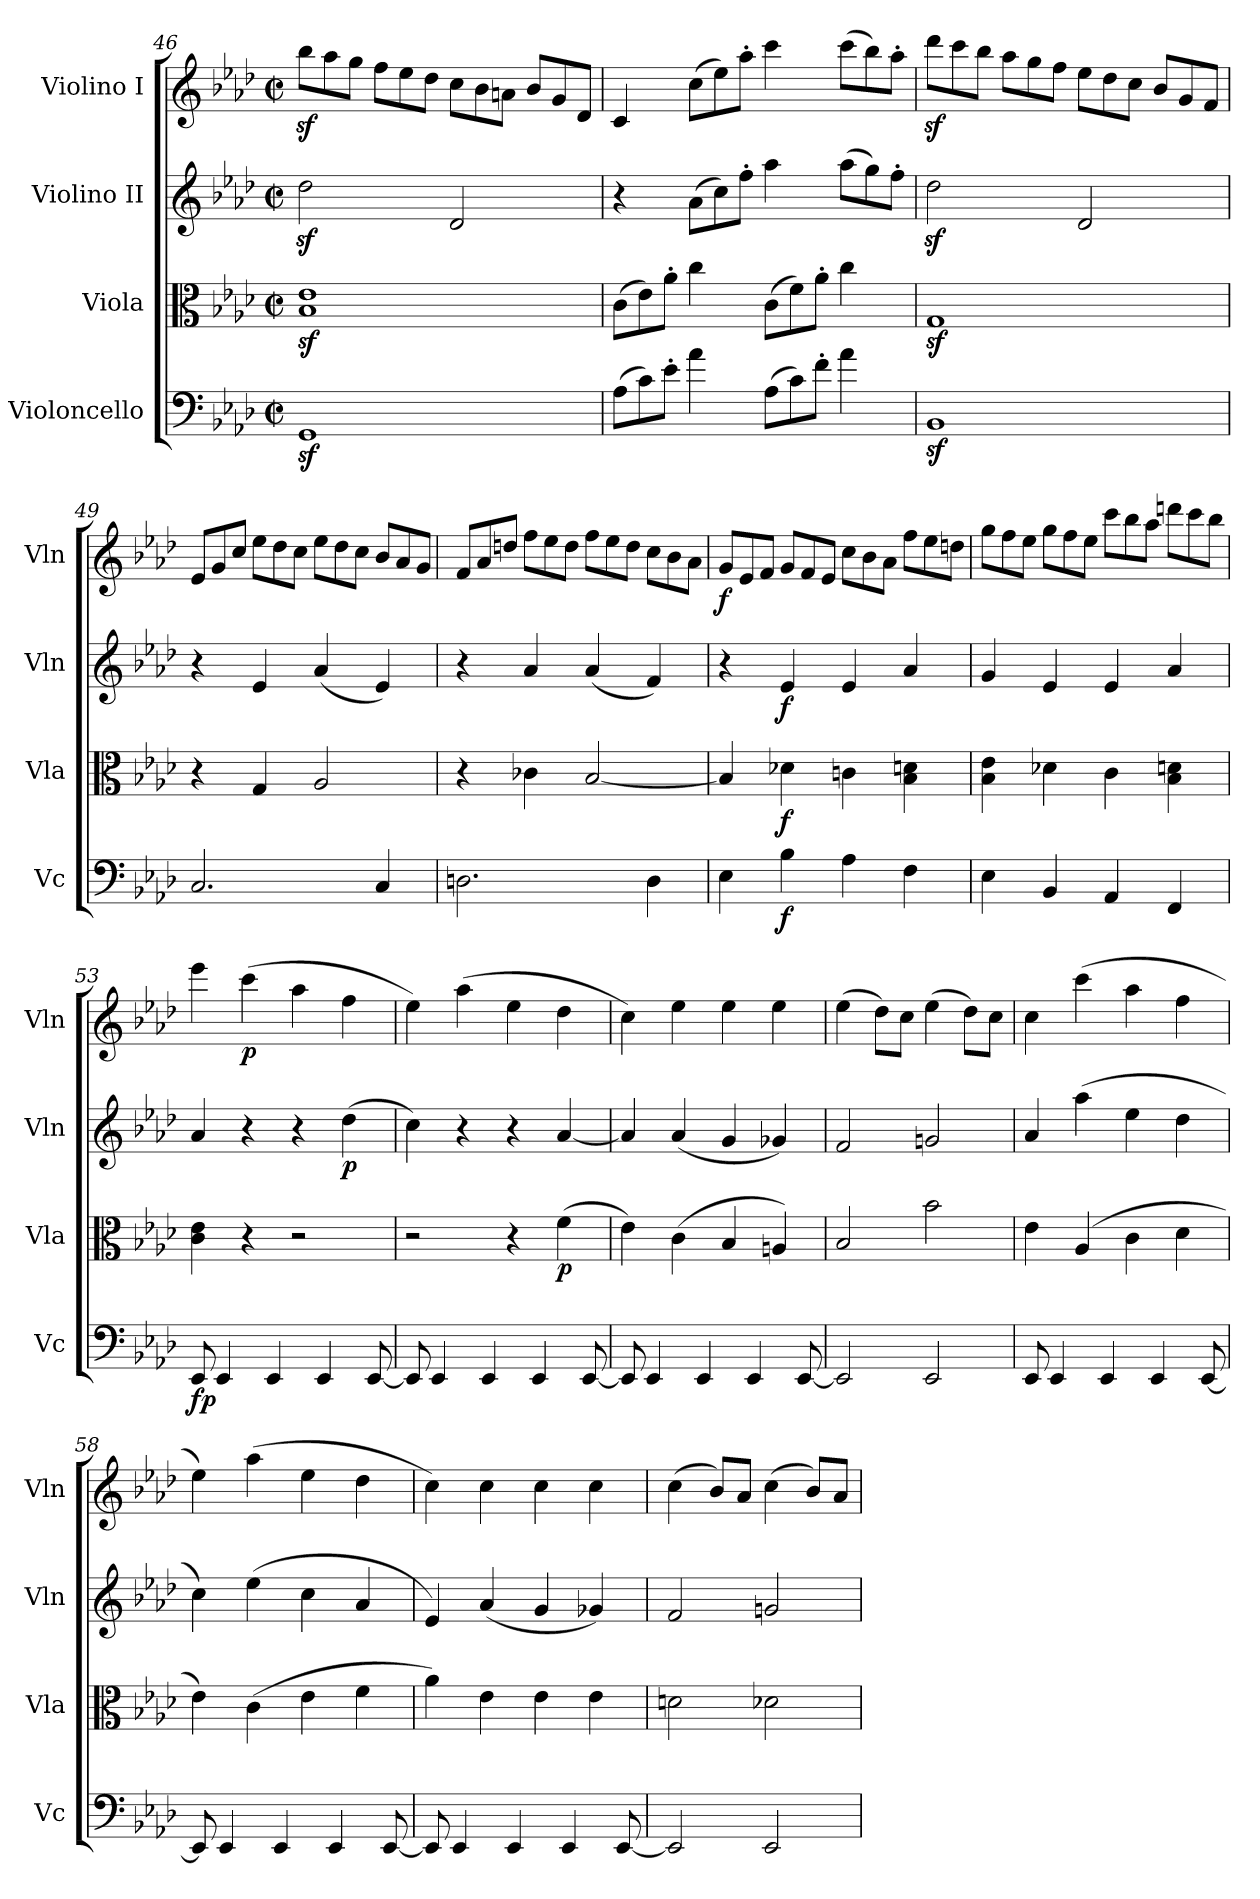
**kern	**dynam	**kern	**dynam	**kern	**dynam	**kern	**dynam
*part4	*part4	*part3	*part3	*part2	*part2	*part1	*part1
*staff4	*staff4	*staff3	*staff3	*staff2	*staff2	*staff1	*staff1
*I"Violoncello	*	*I"Viola	*	*I"Violino II	*	*I"Violino I	*
*I'Vc	*	*I'Vla	*	*I'Vln	*	*I'Vln	*
*clefF4	*	*clefC3	*	*clefG2	*	*clefG2	*
*k[b-e-a-d-]	*	*k[b-e-a-d-]	*	*k[b-e-a-d-]	*	*k[b-e-a-d-]	*
*M2/2	*	*M2/2	*	*M2/2	*	*M2/2	*
*met(c|)	*	*met(c|)	*	*met(c|)	*	*met(c|)	*
*	*	*	*	*	*	*Xtuplet	*
=46	=46	=46	=46	=46	=46	=46	=46
1GGz<	.	1B-z< 1e-z<	.	2dd-z<\	.	12bb-z<\L	.
.	.	.	.	.	.	12aa-\	.
.	.	.	.	.	.	12gg\J	.
.	.	.	.	.	.	12ff\L	.
.	.	.	.	.	.	12ee-\	.
.	.	.	.	.	.	12dd-\J	.
.	.	.	.	2d-/	.	12cc\L	.
.	.	.	.	.	.	12b-\	.
.	.	.	.	.	.	12an\J	.
.	.	.	.	.	.	12b-/L	.
.	.	.	.	.	.	12g/	.
.	.	.	.	.	.	12d-/J	.
!!LO:LB:g=z
=47	=47	=47	=47	=47	=47	=47	=47
*Xtuplet	*	*Xtuplet	*	*	*	*	*
(12A-\L	.	(12c\L	.	4r	.	4c/	.
12c\)	.	12e-\)	.	.	.	.	.
12e-'\J	.	12a-'\J	.	.	.	.	.
*	*	*	*	*Xtuplet	*	*	*
4a-\	.	4cc\	.	(12a-\L	.	(12cc\L	.
.	.	.	.	12cc\)	.	12ee-\)	.
.	.	.	.	12ff'\J	.	12aa-'\J	.
(12A-\L	.	(12c\L	.	4aa-\	.	4ccc\	.
12c\)	.	12f\)	.	.	.	.	.
12f'\J	.	12a-'\J	.	.	.	.	.
4a-\	.	4cc\	.	(12aa-\L	.	(12ccc\L	.
.	.	.	.	12gg\)	.	12bb-\)	.
.	.	.	.	12ff'\J	.	12aa-'\J	.
=48	=48	=48	=48	=48	=48	=48	=48
1BB-z<	.	1Gz<	.	2dd-z<\	.	12ddd-z<\L	.
.	.	.	.	.	.	12ccc\	.
.	.	.	.	.	.	12bb-\J	.
.	.	.	.	.	.	12aa-\L	.
.	.	.	.	.	.	12gg\	.
.	.	.	.	.	.	12ff\J	.
.	.	.	.	2d-/	.	12ee-\L	.
.	.	.	.	.	.	12dd-\	.
.	.	.	.	.	.	12cc\J	.
.	.	.	.	.	.	12b-/L	.
.	.	.	.	.	.	12g/	.
.	.	.	.	.	.	12f/J	.
=49	=49	=49	=49	=49	=49	=49	=49
2.C/	.	4r	.	4r	.	12e-/L	.
.	.	.	.	.	.	12g/	.
.	.	.	.	.	.	12cc/J	.
.	.	4G/	.	4e-/	.	12ee-\L	.
.	.	.	.	.	.	12dd-\	.
.	.	.	.	.	.	12cc\J	.
.	.	2A-/	.	(4a-/	.	12ee-\L	.
.	.	.	.	.	.	12dd-\	.
.	.	.	.	.	.	12cc\J	.
4C/	.	.	.	4e-/)	.	12b-/L	.
.	.	.	.	.	.	12a-/	.
.	.	.	.	.	.	12g/J	.
!!LO:LB:g=z
=50	=50	=50	=50	=50	=50	=50	=50
2.Dn\	.	4r	.	4r	.	12f/L	.
.	.	.	.	.	.	12a-/	.
.	.	.	.	.	.	12ddn/J	.
.	.	4c-X\	.	4a-/	.	12ff\L	.
.	.	.	.	.	.	12ee-\	.
.	.	.	.	.	.	12dd\J	.
.	.	[2B-/	.	(4a-/	.	12ff\L	.
.	.	.	.	.	.	12ee-\	.
.	.	.	.	.	.	12dd\J	.
4D\	.	.	.	4f/)	.	12cc\L	.
.	.	.	.	.	.	12b-\	.
.	.	.	.	.	.	12a-\J	.
=51	=51	=51	=51	=51	=51	=51	=51
!	!	!	!	!	!	!	!LO:DY:b
4E-\	.	4B-/]	.	4r	.	12g/L	f
.	.	.	.	.	.	12e-/	.
.	.	.	.	.	.	12f/J	.
!	!LO:DY:b	!	!LO:DY:b	!	!LO:DY:b	!	!
4B-\	f	4d-X\	f	4e-/	f	12g/L	.
.	.	.	.	.	.	12f/	.
.	.	.	.	.	.	12e-/J	.
4A-\	.	4cn\	.	4e-/	.	12cc\L	.
.	.	.	.	.	.	12b-\	.
.	.	.	.	.	.	12a-\J	.
4F\	.	4B-\ 4dn\	.	4a-/	.	12ff\L	.
.	.	.	.	.	.	12ee-\	.
.	.	.	.	.	.	12ddn\J	.
=52	=52	=52	=52	=52	=52	=52	=52
4E-\	.	4B-\ 4e-\	.	4g/	.	12gg\L	.
.	.	.	.	.	.	12ff\	.
.	.	.	.	.	.	12ee-\J	.
4BB-/	.	4d-X\	.	4e-/	.	12gg\L	.
.	.	.	.	.	.	12ff\	.
.	.	.	.	.	.	12ee-\J	.
4AA-/	.	4c\	.	4e-/	.	12ccc\L	.
.	.	.	.	.	.	12bb-\	.
.	.	.	.	.	.	12aa-\J	.
4FF/	.	4B-\ 4dn\	.	4a-/	.	12dddn\L	.
.	.	.	.	.	.	12ccc\	.
.	.	.	.	.	.	12bb-\J	.
=53	=53	=53	=53	=53	=53	=53	=53
!	!LO:DY:b	!	!	!	!	!	!
8EE-/	fp	4c\ 4e-\	.	4a-/	.	4eee-\	.
4EE-/	.	.	.	.	.	.	.
!	!	!	!	!	!	!	!LO:DY:b
.	.	4r	.	4r	.	(4ccc\	p
4EE-/	.	.	.	.	.	.	.
.	.	2r	.	4r	.	4aa-\	.
4EE-/	.	.	.	.	.	.	.
!	!	!	!	!	!LO:DY:b	!	!
.	.	.	.	(4dd-\	p	4ff\	.
[8EE-/	.	.	.	.	.	.	.
!!LO:PB:g=z
=54	=54	=54	=54	=54	=54	=54	=54
8EE-/]	.	2r	.	4cc\)	.	4ee-\)	.
4EE-/	.	.	.	.	.	.	.
.	.	.	.	4r	.	(4aa-\	.
4EE-/	.	.	.	.	.	.	.
.	.	4r	.	4r	.	4ee-\	.
4EE-/	.	.	.	.	.	.	.
!	!	!	!LO:DY:b	!	!	!	!
.	.	(4f\	p	[4a-/	.	4dd-\	.
[8EE-/	.	.	.	.	.	.	.
=55	=55	=55	=55	=55	=55	=55	=55
8EE-/]	.	4e-\)	.	4a-/]	.	4cc\)	.
4EE-/	.	.	.	.	.	.	.
.	.	(4c\	.	(4a-/	.	4ee-\	.
4EE-/	.	.	.	.	.	.	.
.	.	4B-/	.	4g/	.	4ee-\	.
4EE-/	.	.	.	.	.	.	.
.	.	4An/)	.	4g-X/)	.	4ee-\	.
[8EE-/	.	.	.	.	.	.	.
=56	=56	=56	=56	=56	=56	=56	=56
2EE-/]	.	2B-/	.	2f/	.	(4ee-\	.
.	.	.	.	.	.	8dd-\L)	.
.	.	.	.	.	.	8cc\J	.
2EE-/	.	2b-\	.	2gn/	.	(4ee-\	.
.	.	.	.	.	.	8dd-\L)	.
.	.	.	.	.	.	8cc\J	.
=57	=57	=57	=57	=57	=57	=57	=57
8EE-/	.	4e-\	.	4a-/	.	4cc\	.
4EE-/	.	.	.	.	.	.	.
.	.	(4A-/	.	(4aa-\	.	(4ccc\	.
4EE-/	.	.	.	.	.	.	.
.	.	4c\	.	4ee-\	.	4aa-\	.
4EE-/	.	.	.	.	.	.	.
.	.	4d-\	.	4dd-\	.	4ff\	.
[8EE-/	.	.	.	.	.	.	.
=58	=58	=58	=58	=58	=58	=58	=58
8EE-/]	.	4e-\)	.	4cc\)	.	4ee-\)	.
4EE-/	.	.	.	.	.	.	.
.	.	(4c\	.	(4ee-\	.	(4aa-\	.
4EE-/	.	.	.	.	.	.	.
.	.	4e-\	.	4cc\	.	4ee-\	.
4EE-/	.	.	.	.	.	.	.
.	.	4f\	.	4a-/	.	4dd-\	.
[8EE-/	.	.	.	.	.	.	.
=59	=59	=59	=59	=59	=59	=59	=59
8EE-/]	.	4a-\)	.	4e-/)	.	4cc\)	.
4EE-/	.	.	.	.	.	.	.
.	.	4e-\	.	(4a-/	.	4cc\	.
4EE-/	.	.	.	.	.	.	.
.	.	4e-\	.	4g/	.	4cc\	.
4EE-/	.	.	.	.	.	.	.
.	.	4e-\	.	4g-X/)	.	4cc\	.
[8EE-/	.	.	.	.	.	.	.
!!LO:LB:g=z
=60	=60	=60	=60	=60	=60	=60	=60
2EE-/]	.	2dn\	.	2f/	.	(4cc\	.
.	.	.	.	.	.	8b-/L)	.
.	.	.	.	.	.	8a-/J	.
2EE-/	.	2d-X\	.	2gn/	.	(4cc\	.
.	.	.	.	.	.	8b-/L)	.
.	.	.	.	.	.	8a-/J	.
=	=	=	=	=	=	=	=
*-	*-	*-	*-	*-	*-	*-	*-
